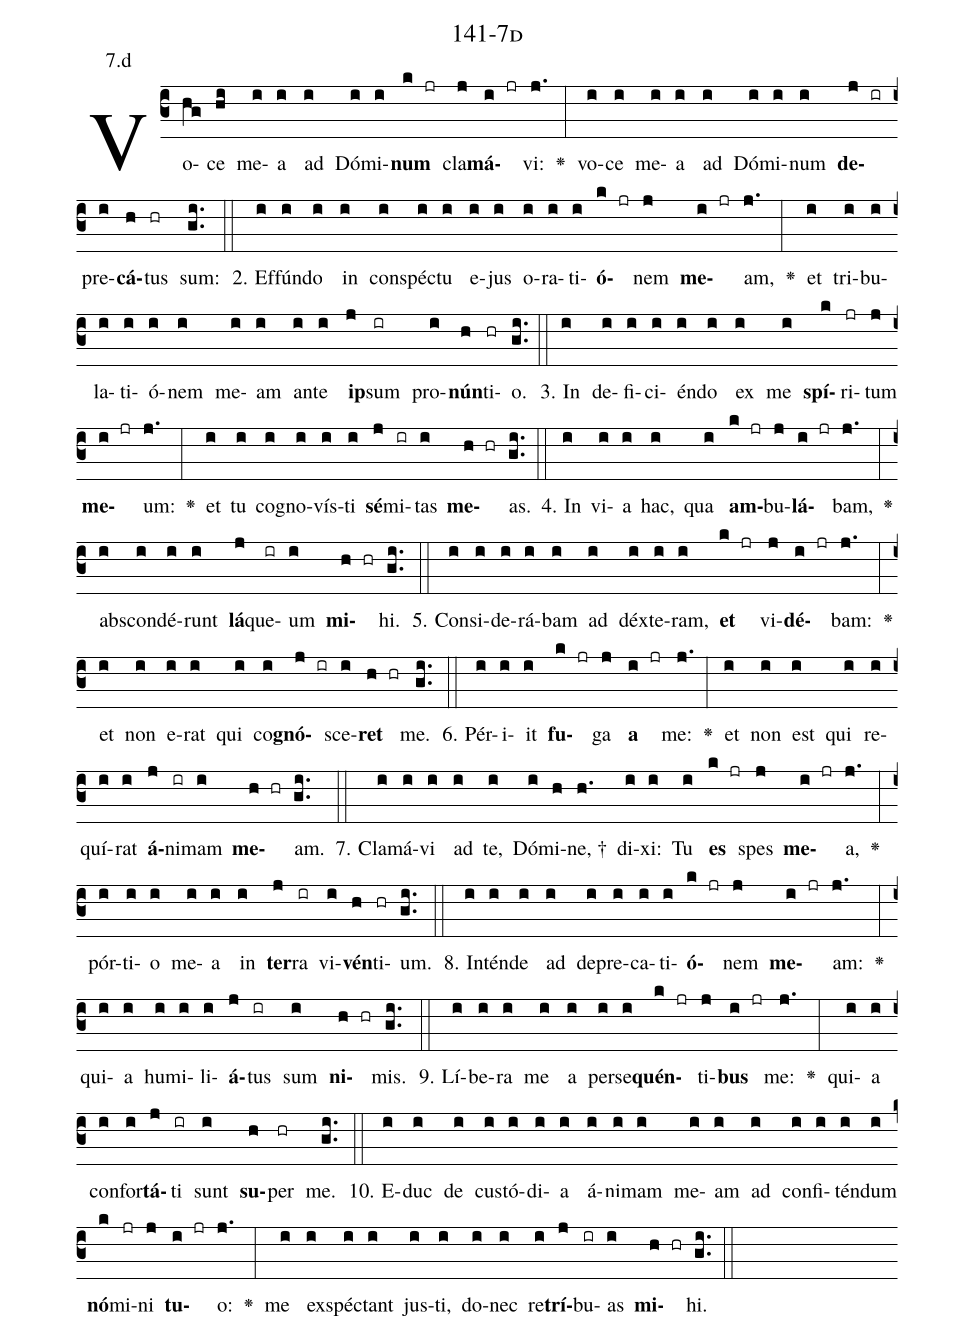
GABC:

name: 141-7d;
annotation: 7.d;
%%
(c3)Vo(hg)ce(hi) me(i)a(i) ad(i) Dó(i)mi(i)<b>num</b>(k jr) cla(j)<b>má</b>(i jr)vi:(j.) <v>\greheightstar</v>(:) vo(i)ce(i) me(i)a(i) ad(i) Dó(i)mi(i)num(i) <b>de</b>(j ir)pre(i)<b>cá</b>(h)tus(hr) sum:(gi..) (::)
2. Ef(i)fún(i)do(i) in(i) con(i)spéc(i)tu(i) e(i)jus(i) o(i)ra(i)ti(i)<b>ó</b>(k jr)nem(j) <b>me</b>(i jr)am,(j.) <v>\greheightstar</v>(:) et(i) tri(i)bu(i)la(i)ti(i)ó(i)nem(i) me(i)am(i) an(i)te(i) <b>ip</b>(j)sum(ir) pro(i)<b>nún</b>(h)ti(hr)o.(gi..) (::)
3. In(i) de(i)fi(i)ci(i)én(i)do(i) ex(i) me(i) <b>spí</b>(k)ri(jr)tum(j) <b>me</b>(i jr)um:(j.) <v>\greheightstar</v>(:) et(i) tu(i) co(i)gno(i)vís(i)ti(i) <b>sé</b>(j)mi(ir)tas(i) <b>me</b>(h hr)as.(gi..) (::)
4. In(i) vi(i)a(i) hac,(i) qua(i) <b>am</b>(k jr)bu(j)<b>lá</b>(i jr)bam,(j.) <v>\greheightstar</v>(:) abs(i)con(i)dé(i)runt(i) <b>lá</b>(j)que(ir)um(i) <b>mi</b>(h hr)hi.(gi..) (::)
5. Con(i)si(i)de(i)rá(i)bam(i) ad(i) déx(i)te(i)ram,(i) <b>et</b>(k jr) vi(j)<b>dé</b>(i jr)bam:(j.) <v>\greheightstar</v>(:) et(i) non(i) e(i)rat(i) qui(i) co(i)<b>gnó</b>(j ir)sce(i)<b>ret</b>(h hr) me.(gi..) (::)
6. Pér(i)i(i)it(i) <b>fu</b>(k jr)ga(j) <b>a</b>(i jr) me:(j.) <v>\greheightstar</v>(:) et(i) non(i) est(i) qui(i) re(i)quí(i)rat(i) <b>á</b>(j)ni(ir)mam(i) <b>me</b>(h hr)am.(gi..) (::)
7. Cla(i)má(i)vi(i) ad(i) te,(i) Dó(i)mi(h)ne, †(h.) di(i)xi:(i) Tu(i) <b>es</b>(k jr) spes(j) <b>me</b>(i jr)a,(j.) <v>\greheightstar</v>(:) pór(i)ti(i)o(i) me(i)a(i) in(i) <b>ter</b>(j)ra(ir) vi(i)<b>vén</b>(h)ti(hr)um.(gi..) (::)
8. In(i)tén(i)de(i) ad(i) de(i)pre(i)ca(i)ti(i)<b>ó</b>(k jr)nem(j) <b>me</b>(i jr)am:(j.) <v>\greheightstar</v>(:) qui(i)a(i) hu(i)mi(i)li(i)<b>á</b>(j)tus(ir) sum(i) <b>ni</b>(h hr)mis.(gi..) (::)
9. Lí(i)be(i)ra(i) me(i) a(i) per(i)se(i)<b>quén</b>(k jr)ti(j)<b>bus</b>(i jr) me:(j.) <v>\greheightstar</v>(:) qui(i)a(i) con(i)for(i)<b>tá</b>(j)ti(ir) sunt(i) <b>su</b>(h)per(hr) me.(gi..) (::)
10. E(i)duc(i) de(i) cus(i)tó(i)di(i)a(i) á(i)ni(i)mam(i) me(i)am(i) ad(i) con(i)fi(i)tén(i)dum(i) <b>nó</b>(k)mi(jr)ni(j) <b>tu</b>(i jr)o:(j.) <v>\greheightstar</v>(:) me(i) ex(i)spéc(i)tant(i) jus(i)ti,(i) do(i)nec(i) re(i)<b>trí</b>(j)bu(ir)as(i) <b>mi</b>(h hr)hi.(gi..) (::)
